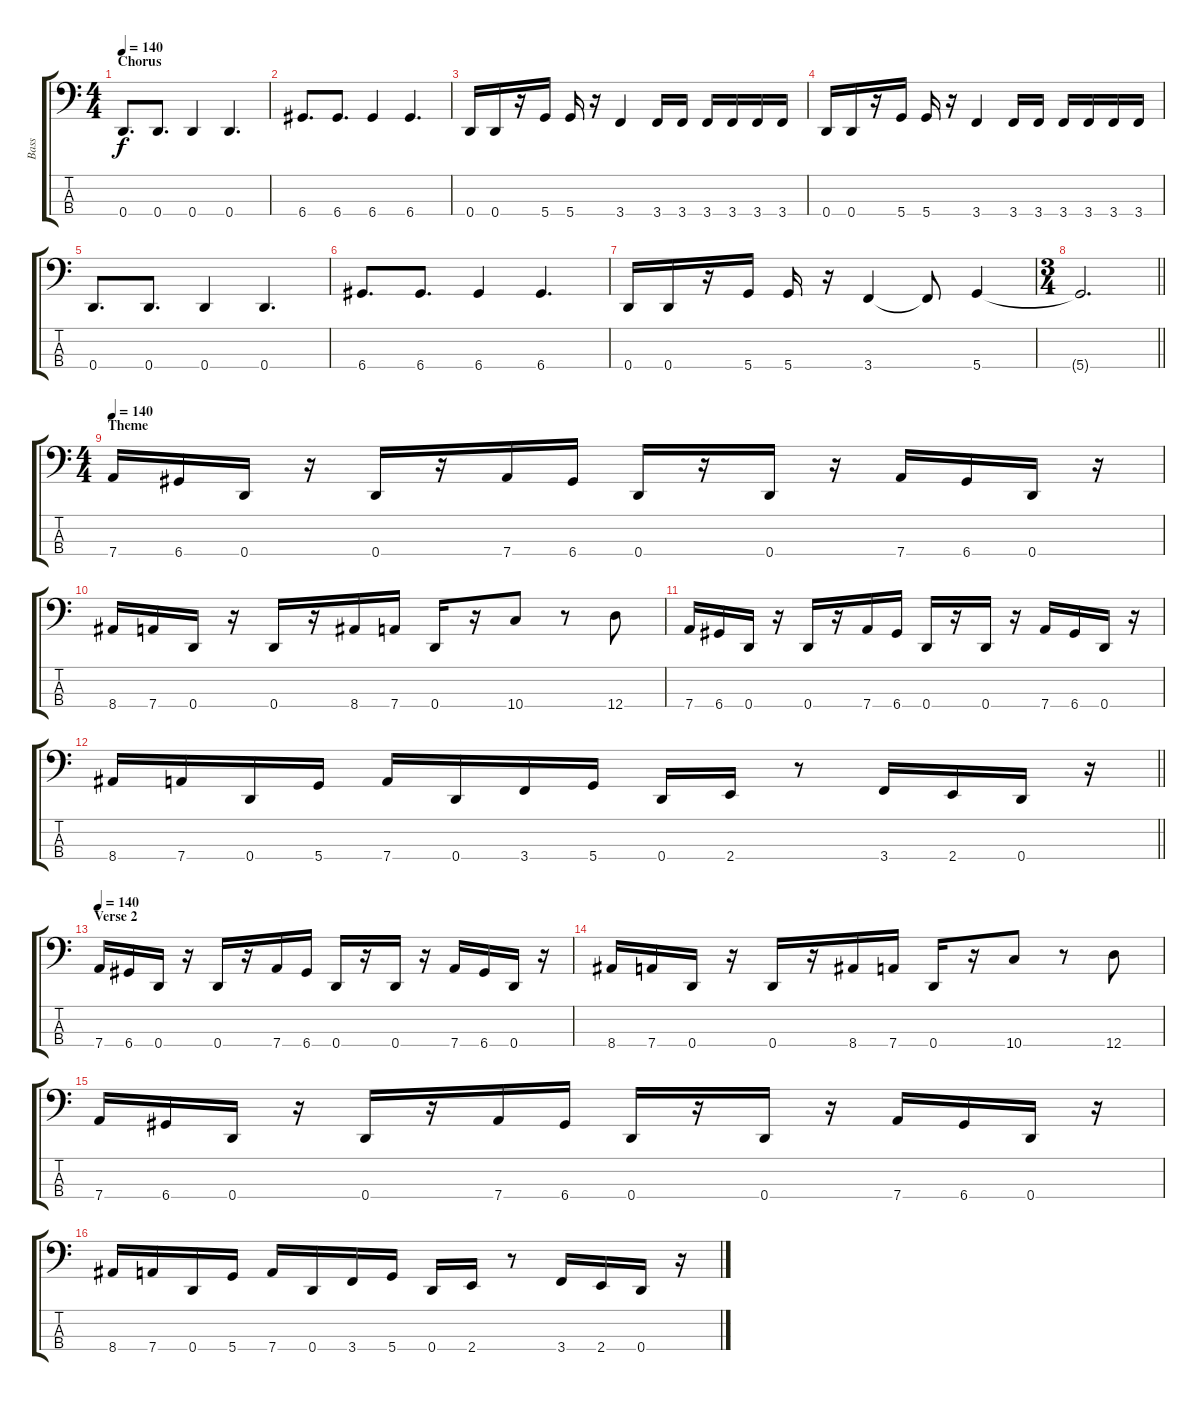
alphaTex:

\track ("Bass" "Bass") {instrument electricbassfinger}
\staff {score tabs}
\tuning (G2 D2 A1 D1) {hide}
\ts (4 4)
\section ("" "Chorus")
\tempo 140
\clef f4
\ks c
0.4.8{d dy f} 0.4.8{d} 0.4.4 0.4.4{d} |
6.4.8{d} 6.4.8{d} 6.4.4 6.4.4{d} |
0.4.16 0.4.16 r.16 5.4.16 5.4.16 r.16 3.4.4 3.4.16 3.4.16 3.4.16 3.4.16 3.4.16 3.4.16 |
0.4.16 0.4.16 r.16 5.4.16 5.4.16 r.16 3.4.4 3.4.16 3.4.16 3.4.16 3.4.16 3.4.16 3.4.16 |
0.4.8{d} 0.4.8{d} 0.4.4 0.4.4{d} |
6.4.8{d} 6.4.8{d} 6.4.4 6.4.4{d} |
0.4.16 0.4.16 r.16 5.4.16 5.4.16 r.16 3.4.4 3.4{t}.8 5.4.4 |
\ts (3 4)
\barLineRight lightlight
5.4{t}.2{d} |
\ts (4 4)
\section ("" "Theme")
\tempo 140
7.4.16 6.4.16 0.4.16 r.16 0.4.16 r.16 7.4.16 6.4.16 0.4.16 r.16 0.4.16 r.16 7.4.16 6.4.16 0.4.16 r.16 |
8.4.16 7.4.16 0.4.16 r.16 0.4.16 r.16 8.4.16 7.4.16 0.4.16 r.16 10.4.8 r.8 12.4.8 |
7.4.16 6.4.16 0.4.16 r.16 0.4.16 r.16 7.4.16 6.4.16 0.4.16 r.16 0.4.16 r.16 7.4.16 6.4.16 0.4.16 r.16 |
\barLineRight lightlight
8.4.16 7.4.16 0.4.16 5.4.16 7.4.16 0.4.16 3.4.16 5.4.16 0.4.16 2.4.16 r.8 3.4.16 2.4.16 0.4.16 r.16 |
\section ("" "Verse 2")
\tempo 140
7.4.16 6.4.16 0.4.16 r.16 0.4.16 r.16 7.4.16 6.4.16 0.4.16 r.16 0.4.16 r.16 7.4.16 6.4.16 0.4.16 r.16 |
8.4.16 7.4.16 0.4.16 r.16 0.4.16 r.16 8.4.16 7.4.16 0.4.16 r.16 10.4.8 r.8 12.4.8 |
7.4.16 6.4.16 0.4.16 r.16 0.4.16 r.16 7.4.16 6.4.16 0.4.16 r.16 0.4.16 r.16 7.4.16 6.4.16 0.4.16 r.16 |
8.4.16 7.4.16 0.4.16 5.4.16 7.4.16 0.4.16 3.4.16 5.4.16 0.4.16 2.4.16 r.8 3.4.16 2.4.16 0.4.16 r.16
